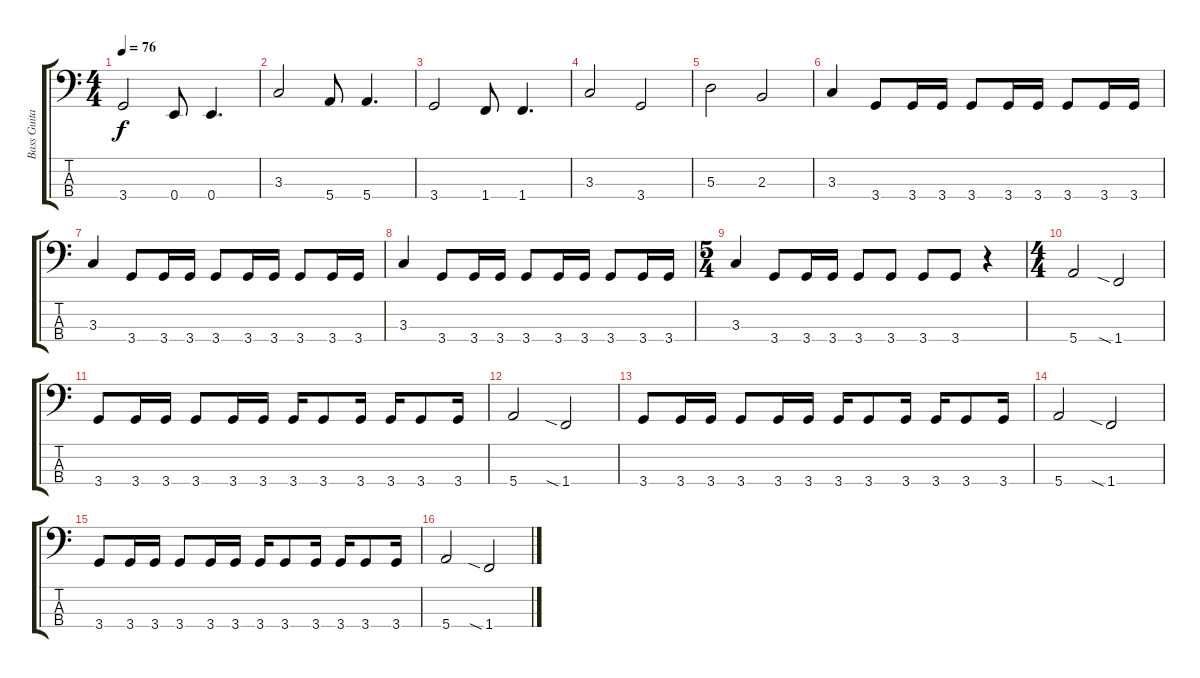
\track ("Bass Guitar" "Bass Guita") {instrument electricbassfinger}
\staff {score tabs}
\tuning (G2 D2 A1 E1) {hide}
\ts (4 4)
\tempo 76
\clef f4
\ks c
3.4.2{dy f} 0.4.8 0.4.4{d} |
3.3.2 5.4.8 5.4.4{d} |
3.4.2 1.4.8 1.4.4{d} |
3.3.2 3.4.2 |
5.3.2 2.3.2 |
3.3.4 3.4.8 3.4.16 3.4.16 3.4.8 3.4.16 3.4.16 3.4.8 3.4.16 3.4.16 |
3.3.4 3.4.8 3.4.16 3.4.16 3.4.8 3.4.16 3.4.16 3.4.8 3.4.16 3.4.16 |
3.3.4 3.4.8 3.4.16 3.4.16 3.4.8 3.4.16 3.4.16 3.4.8 3.4.16 3.4.16 |
\ts (5 4)
3.3.4 3.4.8 3.4.16 3.4.16 3.4.8 3.4.8 3.4.8 3.4.8 r.4 |
\ts (4 4)
5.4.2 1.4{sia}.2 |
3.4.8 3.4.16 3.4.16 3.4.8 3.4.16 3.4.16 3.4.16 3.4.8 3.4.16 3.4.16 3.4.8 3.4.16 |
5.4.2 1.4{sia}.2 |
3.4.8 3.4.16 3.4.16 3.4.8 3.4.16 3.4.16 3.4.16 3.4.8 3.4.16 3.4.16 3.4.8 3.4.16 |
5.4.2 1.4{sia}.2 |
3.4.8 3.4.16 3.4.16 3.4.8 3.4.16 3.4.16 3.4.16 3.4.8 3.4.16 3.4.16 3.4.8 3.4.16 |
5.4.2 1.4{sia}.2
